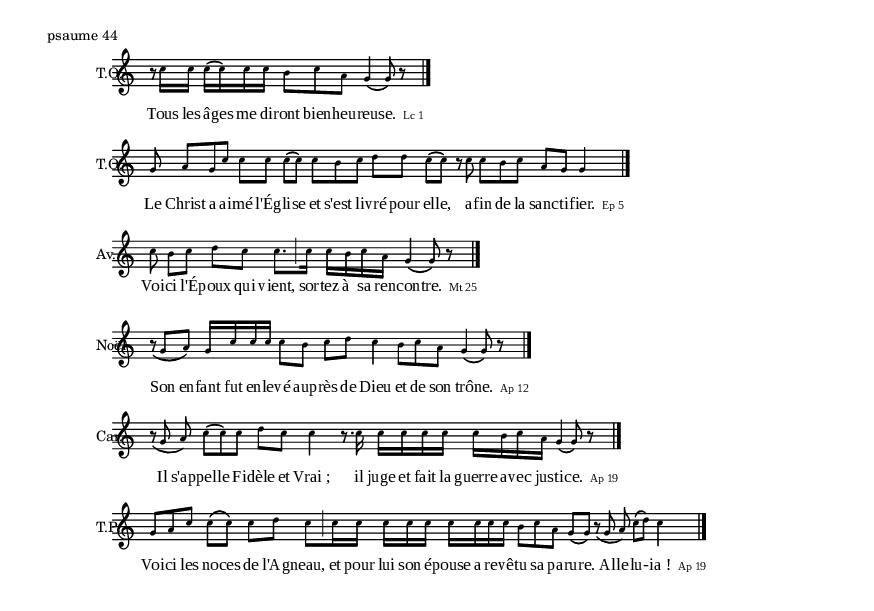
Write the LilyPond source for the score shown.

\version "2.12.0"
\include "definitions.ly"
\markup { psaume 44}
\relative a' { 
	\new Staff {
		\cadenzaOn
		\set Staff.instrumentName = \markup{ \center-column {T.O.} }
		
		r8 c16[ c] c[\( c\) c c] \times 2/3 { b8[ c  a] } g4\( g8\) r 
		
		
		
		\endBar
	}

	\addlyrics {
		Tous les â -- ges me di -- ront bien -- heu -- reu -- se.
 		\markup { \citation #"Lc 1" } }
	
	
}
\relative a' { 
	\new Staff {
		\cadenzaOn
		\set Staff.instrumentName = \markup{ \center-column { T.O. } }
		
		g8 \times 2/3 { a[ g  c] } c[ c] c[\( c\)] \times 2/3 { c[ b  c] } d[ d] c[\( c\)]
		\pespace
		r8 c \times 2/3 { c[ b  c] } a[ g] g4
		
		
		
		\endBar
	}

	\addlyrics {
		Le Christ a ai -- mé l'Ég -- li -- se et s'est li -- vré pour el -- le, a -- fin de la sanc -- ti -- fier.
 		\markup { \citation #"Ep 5" } }
	
	
}
\relative a' { 
	\new Staff {
		\cadenzaOn
		\set Staff.instrumentName = \markup{ \center-column {Av.} }
		
		c8 b[ c] d[ c] c8.[ \cesure c16] c[ b c a] g4\( g8\) r 
		
		
		
		\endBar
	}

	\addlyrics {
		Voi -- ci l'É -- poux qui vient, sor -- tez à  sa ren -- con -- tre.
 		\markup { \citation #"Mt 25" } }
	
	
}


\relative a' { 
	\new Staff {
		\cadenzaOn
		\set Staff.instrumentName = \markup{ \center-column { Noël } }
		\times 2/3 { r8_\( g[ a]\) } 
		g16[ c c c] c8[ b] c[ d] c4
		\times 2/3 { b8[ c a] }  g4\( g8\) r8
		\endBar
	}

	\addlyrics {
		Son en -- fant fut en -- le -- vé aup -- rès de Dieu et de son trô -- ne.
 		\markup { \citation #"Ap 12" } }
	
	
}
\relative a' { 
	\new Staff {
		\cadenzaOn
		\set Staff.instrumentName = \markup{ \center-column { Car. } }
		\times 2/3 { r8_\( g a\) }
		\times 2/3 { c[\( c\) c] }
		d[ c]
		c4
		\pespace \pespace	
		r8. \espall c16
		c[ c c c]
		c[ b c a]
		g4\( g8\) r
		
		\endBar
	}

	\addlyrics {
		Il s'ap -- pel -- le Fi -- dèle et "Vrai ;" il juge et fait la guerre a -- vec jus -- ti -- ce.
 		\markup { \citation #"Ap 19" } }
	
	
}
\relative a' { 
	\new Staff {
		\cadenzaOn
		\set Staff.instrumentName = \markup{ \center-column { T.P. } }
		
		\times 2/3 {g8[ a c]} c[\( c\)] c[ d] \times 2/3 { c[
		\cesure c16 c] }
		\ifIndent
		\times 2/3 { c[ c  c] }
		c16[ c c c] \times 2/3 {b8[ c a]} g[\( g\)] 
		
\espall
		\times 2/3 { r
_\( g a\) }
		c[\( d\)]
		c4
		
		
		\endBar
	}

	\addlyrics {
		Voi -- ci les no -- ces de l'Ag -- neau, et pour lui son é -- pouse a re -- vê -- tu sa pa -- ru -- re. Al -- le -- lu -- - -- "ia !"
 		\markup { \citation #"Ap 19" } }
	
	
}
